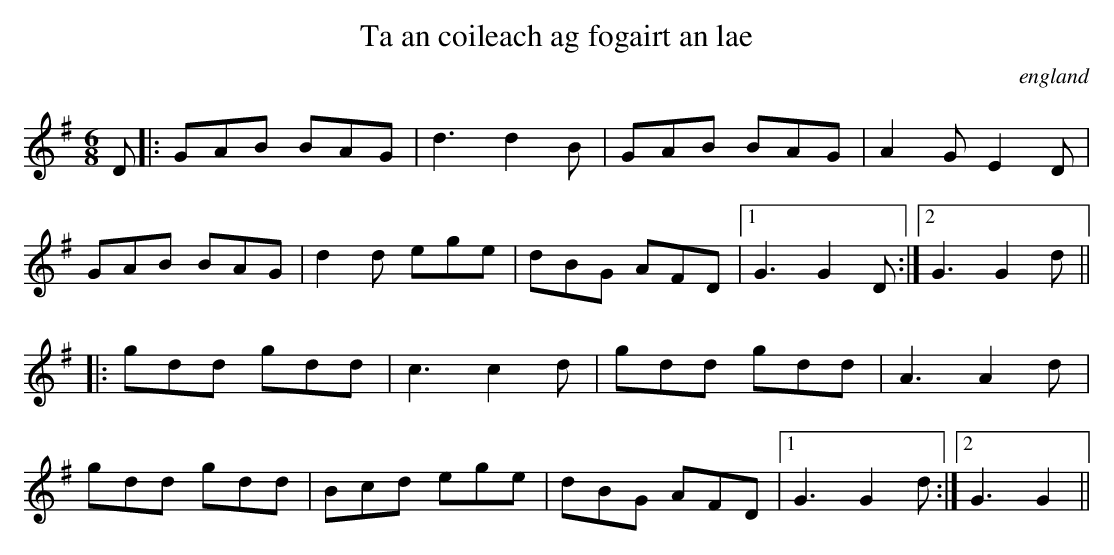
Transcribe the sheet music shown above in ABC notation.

X:1
T:Ta an coileach ag fogairt an lae
O:england
M:6/8
K:G
D|:GAB BAG|d3 d2B|GAB BAG|A2G E2D|
GAB BAG|d2d ege|dBG AFD|1 G3 G2D:|2 G3 G2d||
|:gdd gdd|c3 c2d|gdd gdd|A3 A2d|
gdd gdd|Bcd ege|dBG AFD|1 G3 G2d:|2 G3 G2||
